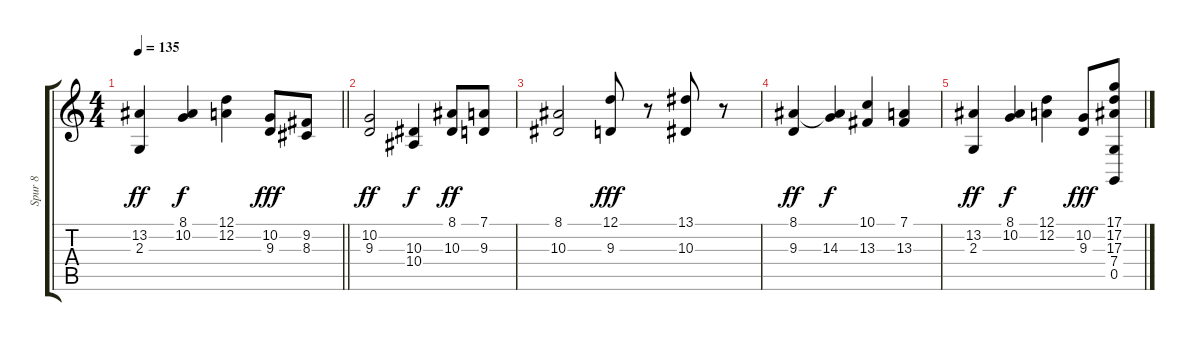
\track ("Spur 8" "Spur 8") {instrument trombone}
\staff {score tabs}
\tuning (D4 A3 F3 C3 G2 D2) {hide}
\ts (4 4)
\tempo 135
\clef g2
\barLineRight lightlight
\ks c
(13.2 2.3).4{dy ff} (8.1 10.2).4{dy f} (12.1 12.2).4 (10.2 9.3).8{dy fff} (9.2 8.3).8 |
(10.2 9.3).2{dy ff} (10.3 10.4).4{dy f} (8.1 10.3).8{dy ff} (7.1 9.3).8 |
(8.1 10.3).2 (12.1 9.3).8{dy fff} r.8 (13.1 10.3).8 r.8 |
(8.1 9.3).4{dy ff} (8.1{t} 14.3).4{dy f} (10.1 13.3).4 (7.1 13.3).4 |
(13.2 2.3).4{dy ff} (8.1 10.2).4{dy f} (12.1 12.2).4 (10.2 9.3).8{dy fff} (17.1 17.2 17.3 7.4 0.5).8
